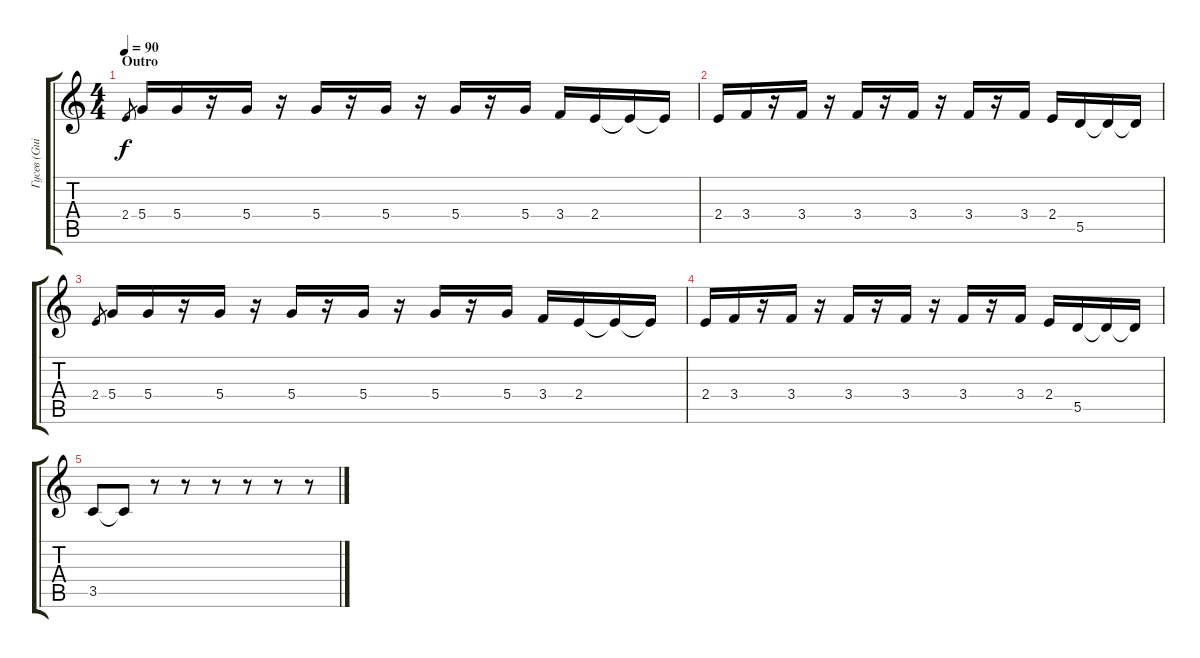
\track ("Гусев (Guitar 2)" "Гусев (Gui") {instrument distortionguitar}
\staff {score tabs}
\tuning (E4 B3 G3 D3 A2 E2) {hide}
\ts (4 4)
\section ("" "Outro")
\tempo 90
\clef g2
\ks c
2.4.8{gr dy f} 5.4.16 5.4.16 r.16 5.4.16 r.16 5.4.16 r.16 5.4.16 r.16 5.4.16 r.16 5.4.16 3.4.16 2.4.16 2.4{t}.16 2.4{t}.16 |
2.4.16 3.4.16 r.16 3.4.16 r.16 3.4.16 r.16 3.4.16 r.16 3.4.16 r.16 3.4.16 2.4.16 5.5.16 5.5{t}.16 5.5{t}.16 |
2.4.8{gr} 5.4.16 5.4.16 r.16 5.4.16 r.16 5.4.16 r.16 5.4.16 r.16 5.4.16 r.16 5.4.16 3.4.16 2.4.16 2.4{t}.16 2.4{t}.16 |
2.4.16 3.4.16 r.16 3.4.16 r.16 3.4.16 r.16 3.4.16 r.16 3.4.16 r.16 3.4.16 2.4.16 5.5.16 5.5{t}.16 5.5{t}.16 |
3.5.8 3.5{t}.8 r.8 r.8 r.8 r.8 r.8 r.8
